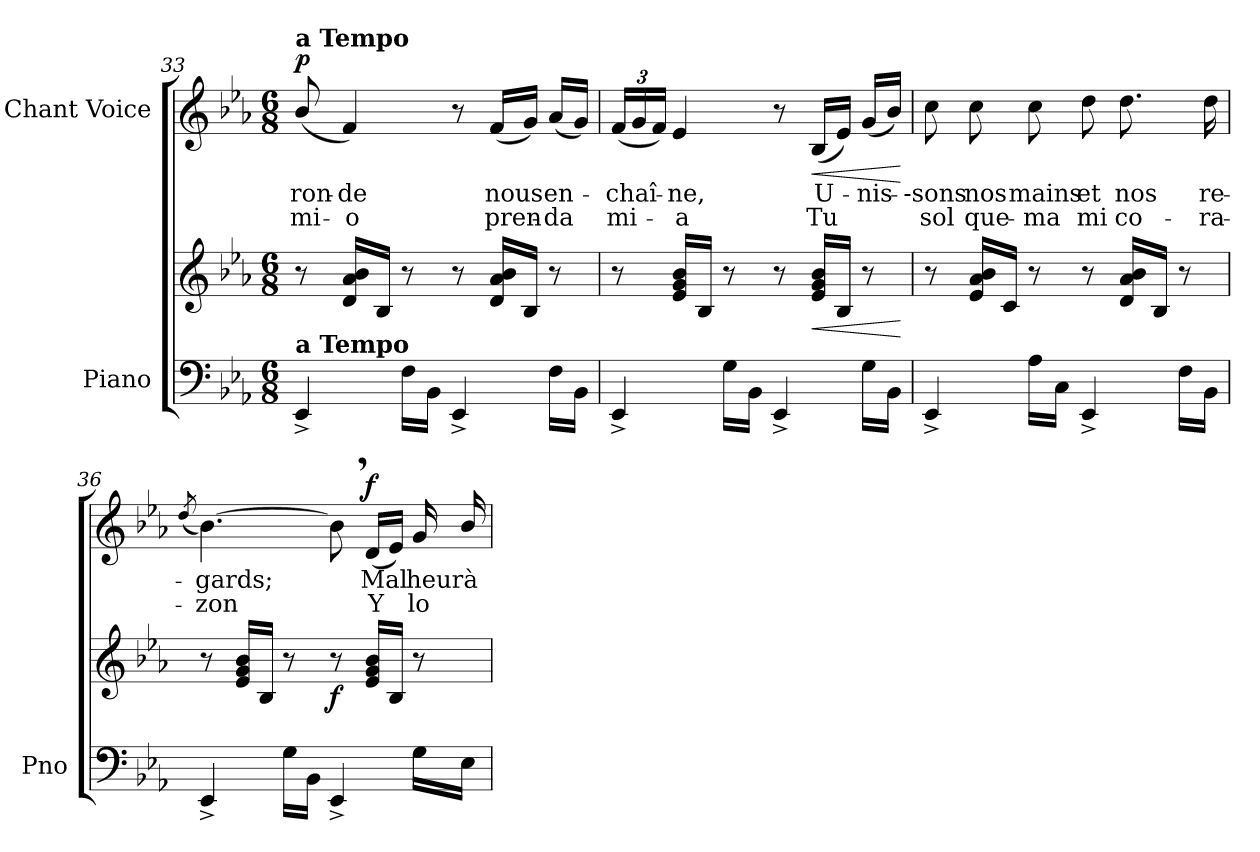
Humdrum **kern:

**kern	**kern	**dynam	**kern	**text	**text	**dynam
*part2	*part2	*part2	*part1	*part1	*part1	*part1
*staff3	*staff2	*staff2/3	*staff1	*staff1	*staff1	*staff1
*I"Piano	*	*	*I"Chant Voice	*	*	*
*I'Pno	*	*	*	*	*	*
*clefF4	*clefG2	*	*clefG2	*	*	*
*k[b-e-a-]	*k[b-e-a-]	*	*k[b-e-a-]	*	*	*
*M6/8	*M6/8	*	*M6/8	*	*	*
=33	=33	=33	=33	=33	=33	=33
!	!	!	!LO:TX:a:B:t=a Tempo	!	!	!
!LO:TX:a:B:t=a Tempo	!	!	!	!	!	!
!	!	!	!	!LO:LY:b	!LO:LY:b	!LO:DY:a
4EE-^/	8r	.	(<8b-/	ron-	mi-	p
!	!	!	!	!LO:LY:b	!LO:LY:b	!
.	16d/ 16a-/ 16b-/LL	.	4f/)	-de	-o	.
.	16B-/JJ	.	.	.	.	.
16F\LL	8r	.	.	.	.	.
16BB-\JJ	.	.	.	.	.	.
4EE-^/	8r	.	8r	.	.	.
!	!	!	!	!LO:LY:b	!LO:LY:b	!
.	16d/ 16a-/ 16b-/LL	.	(<16f/LL	nous	pren-	.
.	16B-/JJ	.	16g/JJ)	.	.	.
!	!	!	!	!LO:LY:b	!LO:LY:b	!
16F\LL	8r	.	(<16a-/LL	en-	-da	.
16BB-\JJ	.	.	16g/JJ)	.	.	.
=34	=34	=34	=34	=34	=34	=34
*	*	*	*Xbrackettup	*	*	*
!	!	!	!	!LO:LY:b	!LO:LY:b	!
4EE-^/	8r	.	(<24f/LL	-chaî-	mi-	.
.	.	.	24g/	.	.	.
.	.	.	24f/JJ)	.	.	.
!	!	!	!	!LO:LY:b	!LO:LY:b	!
.	16e-/ 16g/ 16b-/LL	.	4e-/	-ne,	-a	.
.	16B-/JJ	.	.	.	.	.
16G\LL	8r	.	.	.	.	.
16BB-\JJ	.	.	.	.	.	.
4EE-^/	8r	.	8r	.	.	.
!	!	!LO:HP:b	!	!LO:LY:b	!LO:LY:b	!LO:HP:b
.	16e-/ 16g/ 16b-/LL	<	(<16B-/LL	U-	Tu	<
.	16B-/JJ	.	16e-/JJ)	.	.	.
!	!	!	!	!LO:LY:b	!	!
16G\LL	8r	.	(<16g/LL	-nis-	.	.
16BB-\JJ	.	.	16b-/JJ)	.	.	.
.	.	[	.	.	.	[
!!LO:LB:g=z
=35	=35	=35	=35	=35	=35	=35
!	!	!	!	!LO:LY:b	!LO:LY:b	!
4EE-^/	8r	.	8cc\	--sons	sol	.
!	!	!	!	!LO:LY:b	!LO:LY:b	!
.	16e-/ 16a-/ 16b-/LL	.	8cc\	nos	que-	.
.	16c/JJ	.	.	.	.	.
!	!	!	!	!LO:LY:b	!LO:LY:b	!
16A-\LL	8r	.	8cc\	mains	-ma	.
16C\JJ	.	.	.	.	.	.
!	!	!	!	!LO:LY:b	!LO:LY:b	!
4EE-^/	8r	.	8dd\	et	mi	.
!	!	!	!	!LO:LY:b	!LO:LY:b	!
.	16d/ 16a-/ 16b-/LL	.	8.dd\	nos	co-	.
.	16B-/JJ	.	.	.	.	.
16F\LL	8r	.	.	.	.	.
!	!	!	!	!LO:LY:b	!LO:LY:b	!
16BB-\JJ	.	.	16dd\	re-	-ra-	.
=36	=36	=36	=36	=36	=36	=36
.	.	.	(<8qdd/	.	.	.
!	!	!	!	!LO:LY:b	!LO:LY:b	!
4EE-^/	8r	.	[4.b-\)	-gards;	-zon	.
.	16e-/ 16g/ 16b-/LL	.	.	.	.	.
.	16B-/JJ	.	.	.	.	.
16G\LL	8r	.	.	.	.	.
16BB-\JJ	.	.	.	.	.	.
!	!	!LO:DY:b	!	!	!	!
4EE-^/	8r	f	8b-,\]	.	.	.
!	!	!	!	!LO:LY:b	!LO:LY:b	!LO:DY:a
.	16e-/ 16g/ 16b-/LL	.	(<16d/LL	Mal	Y	f
.	16B-/JJ	.	16e-/JJ)	.	.	.
!	!	!	!	!LO:LY:b	!LO:LY:b	!
16G\LL	8r	.	16g/	-heur	lo	.
!	!	!	!	!LO:LY:b	!	!
16E-\JJ	.	.	16b-/	à	.	.
=	=	=	=	=	=	=
*-	*-	*-	*-	*-	*-	*-
